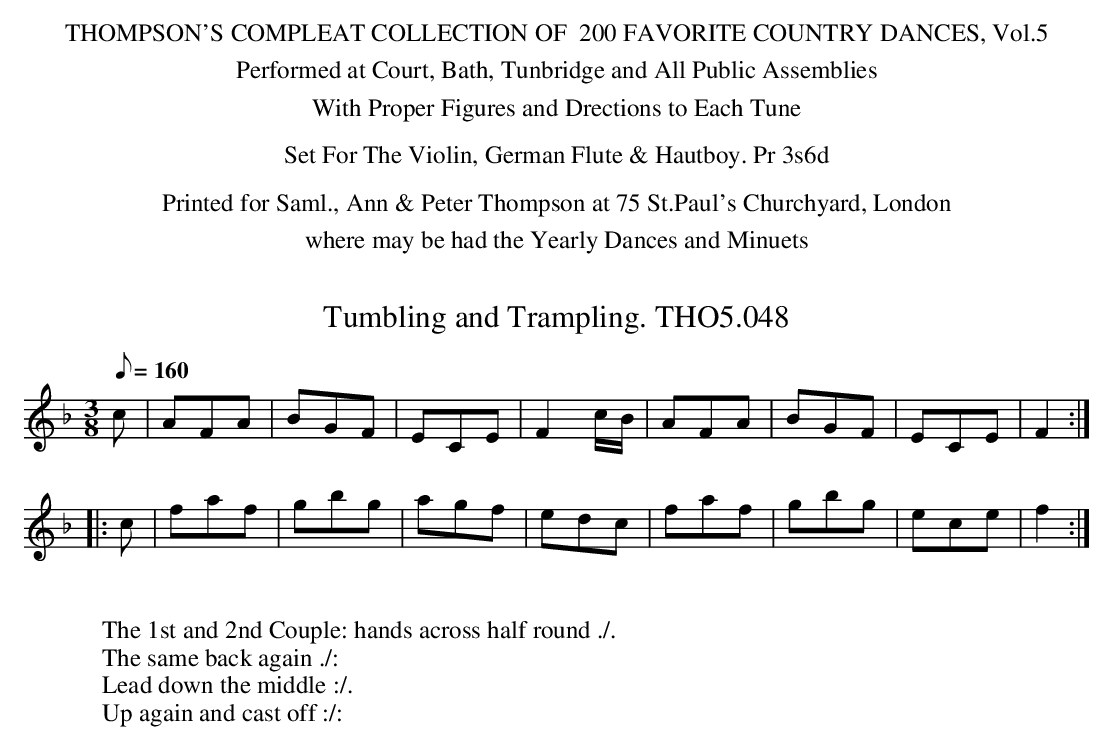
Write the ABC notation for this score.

X:1
T:Tumbling and Trampling. THO5.048
M:3/8
L:1/8
Q:1/8=160
K:F
c|AFA|BGF|ECE|F2 c/B/|AFA|BGF|ECE|F2:|
|:c|faf|gbg|agf|edc|faf|gbg|ece|f2:|
W:
W:The 1st and 2nd Couple: hands across half round ./.
W:The same back again ./:
W:Lead down the middle :/.
W:Up again and cast off :/:
